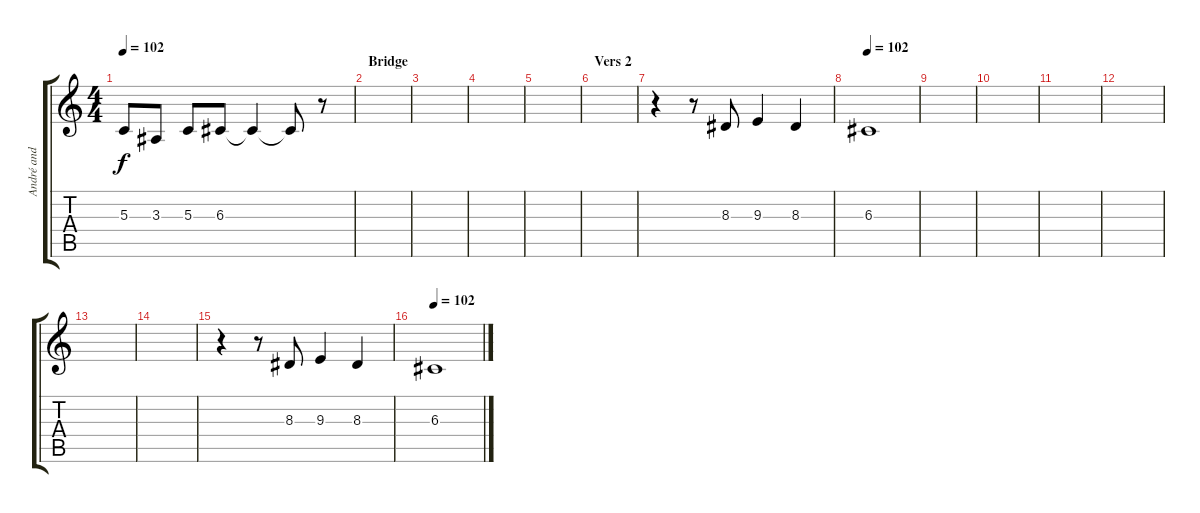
\track ("André and Marcus" "André and ") {instrument choiraahs}
\staff {score tabs}
\tuning (E4 B3 G3 D3 A2 E2) {hide}
\ts (4 4)
\tempo 102
\clef g2
\ks c
5.3.8{dy f} 3.3.8 5.3.8 6.3.8 6.3{t}.4 6.3{t}.8 r.8 |
\section ("" "Bridge")
|
|
|
|
\section ("" "Vers 2")
|
r.4 r.8 8.3.8{volume 14} 9.3.4 8.3.4 |
\tempo 102
6.3.1 |
|
|
|
|
|
|
r.4 r.8 8.3.8{volume 14} 9.3.4 8.3.4 |
\tempo 102
6.3.1
